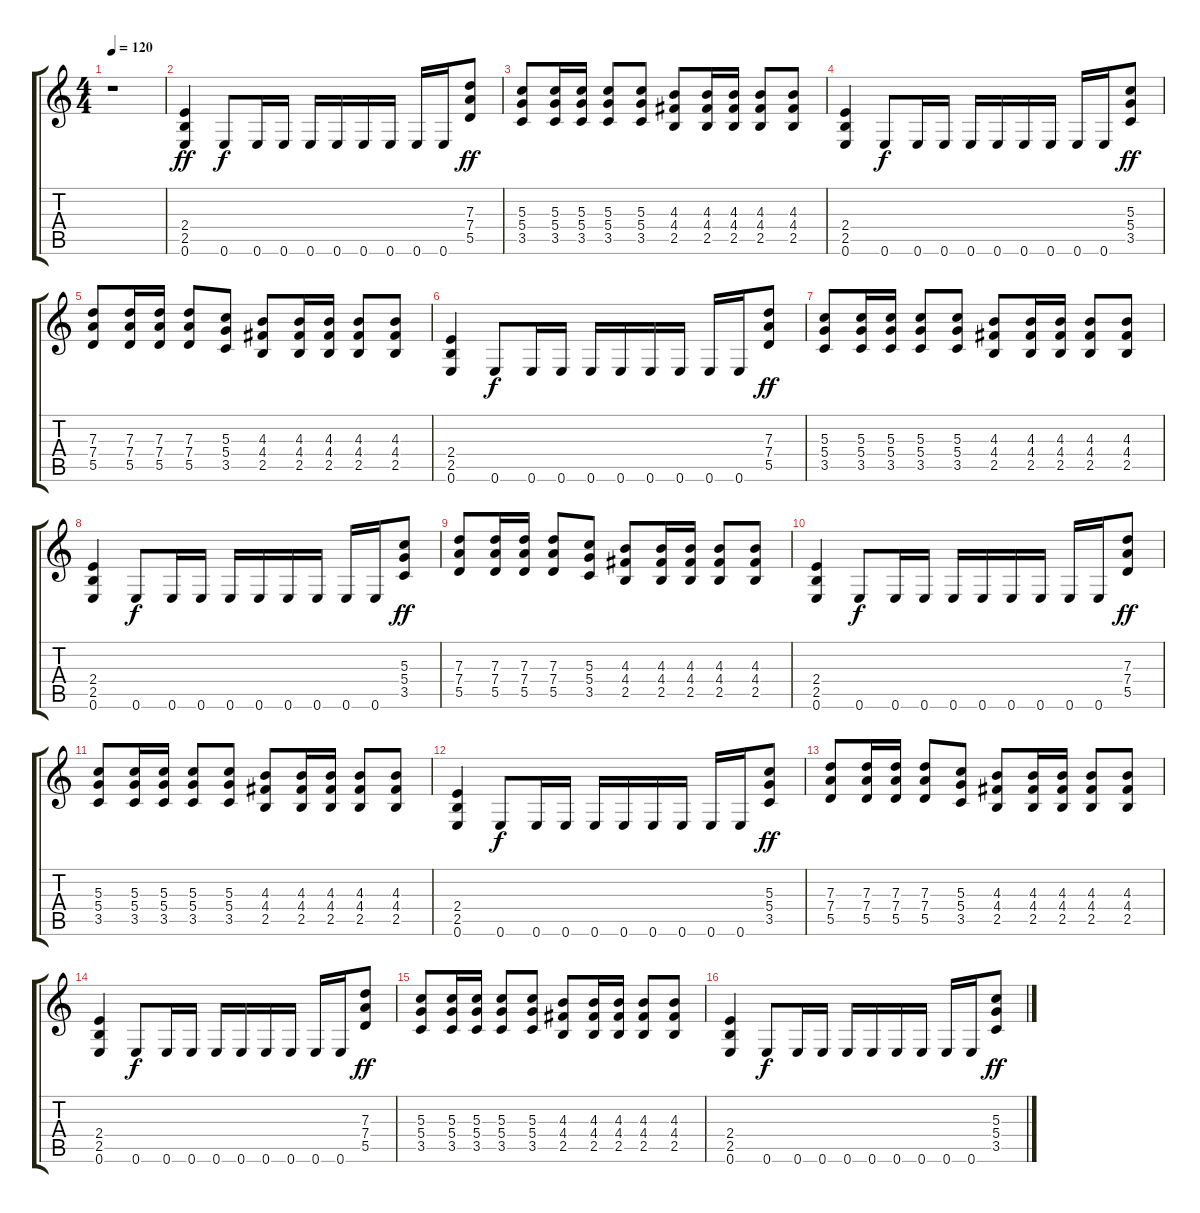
\track "" {instrument overdrivenguitar}
\staff {score tabs}
\tuning (E4 B3 G3 D3 A2 E2) {hide}
\ts (4 4)
\tempo 120
\clef g2
\ks c
r.1{dy f} |
(2.4 2.5 0.6).4{dy ff} 0.6.8{dy f} 0.6.16 0.6.16 0.6.16 0.6.16 0.6.16 0.6.16 0.6.16 0.6.16 (7.3 7.4 5.5).8{dy ff} |
(5.3 5.4 3.5).8 (5.3 5.4 3.5).16 (5.3 5.4 3.5).16 (5.3 5.4 3.5).8 (5.3 5.4 3.5).8 (4.3 4.4 2.5).8 (4.3 4.4 2.5).16 (4.3 4.4 2.5).16 (4.3 4.4 2.5).8 (4.3 4.4 2.5).8 |
(2.4 2.5 0.6).4 0.6.8{dy f} 0.6.16 0.6.16 0.6.16 0.6.16 0.6.16 0.6.16 0.6.16 0.6.16 (5.3 5.4 3.5).8{dy ff} |
(7.3 7.4 5.5).8 (7.3 7.4 5.5).16 (7.3 7.4 5.5).16 (7.3 7.4 5.5).8 (5.3 5.4 3.5).8 (4.3 4.4 2.5).8 (4.3 4.4 2.5).16 (4.3 4.4 2.5).16 (4.3 4.4 2.5).8 (4.3 4.4 2.5).8 |
(2.4 2.5 0.6).4 0.6.8{dy f} 0.6.16 0.6.16 0.6.16 0.6.16 0.6.16 0.6.16 0.6.16 0.6.16 (7.3 7.4 5.5).8{dy ff} |
(5.3 5.4 3.5).8 (5.3 5.4 3.5).16 (5.3 5.4 3.5).16 (5.3 5.4 3.5).8 (5.3 5.4 3.5).8 (4.3 4.4 2.5).8 (4.3 4.4 2.5).16 (4.3 4.4 2.5).16 (4.3 4.4 2.5).8 (4.3 4.4 2.5).8 |
(2.4 2.5 0.6).4 0.6.8{dy f} 0.6.16 0.6.16 0.6.16 0.6.16 0.6.16 0.6.16 0.6.16 0.6.16 (5.3 5.4 3.5).8{dy ff} |
(7.3 7.4 5.5).8 (7.3 7.4 5.5).16 (7.3 7.4 5.5).16 (7.3 7.4 5.5).8 (5.3 5.4 3.5).8 (4.3 4.4 2.5).8 (4.3 4.4 2.5).16 (4.3 4.4 2.5).16 (4.3 4.4 2.5).8 (4.3 4.4 2.5).8 |
(2.4 2.5 0.6).4 0.6.8{dy f} 0.6.16 0.6.16 0.6.16 0.6.16 0.6.16 0.6.16 0.6.16 0.6.16 (7.3 7.4 5.5).8{dy ff} |
(5.3 5.4 3.5).8 (5.3 5.4 3.5).16 (5.3 5.4 3.5).16 (5.3 5.4 3.5).8 (5.3 5.4 3.5).8 (4.3 4.4 2.5).8 (4.3 4.4 2.5).16 (4.3 4.4 2.5).16 (4.3 4.4 2.5).8 (4.3 4.4 2.5).8 |
(2.4 2.5 0.6).4 0.6.8{dy f} 0.6.16 0.6.16 0.6.16 0.6.16 0.6.16 0.6.16 0.6.16 0.6.16 (5.3 5.4 3.5).8{dy ff} |
(7.3 7.4 5.5).8 (7.3 7.4 5.5).16 (7.3 7.4 5.5).16 (7.3 7.4 5.5).8 (5.3 5.4 3.5).8 (4.3 4.4 2.5).8 (4.3 4.4 2.5).16 (4.3 4.4 2.5).16 (4.3 4.4 2.5).8 (4.3 4.4 2.5).8 |
(2.4 2.5 0.6).4 0.6.8{dy f} 0.6.16 0.6.16 0.6.16 0.6.16 0.6.16 0.6.16 0.6.16 0.6.16 (7.3 7.4 5.5).8{dy ff} |
(5.3 5.4 3.5).8 (5.3 5.4 3.5).16 (5.3 5.4 3.5).16 (5.3 5.4 3.5).8 (5.3 5.4 3.5).8 (4.3 4.4 2.5).8 (4.3 4.4 2.5).16 (4.3 4.4 2.5).16 (4.3 4.4 2.5).8 (4.3 4.4 2.5).8 |
(2.4 2.5 0.6).4 0.6.8{dy f} 0.6.16 0.6.16 0.6.16 0.6.16 0.6.16 0.6.16 0.6.16 0.6.16 (5.3 5.4 3.5).8{dy ff}
